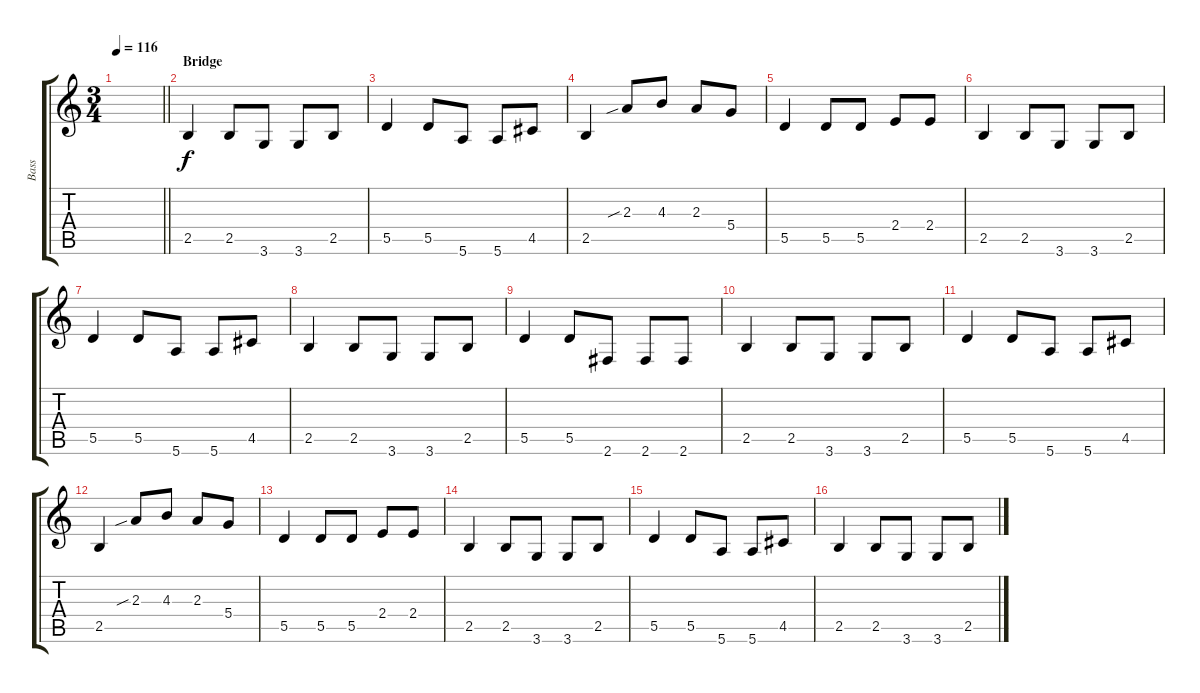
\track ("Bass" "Bass") {instrument electricbassfinger}
\staff {score tabs}
\tuning (E4 B3 G3 D3 A2 E2) {hide}
\ts (3 4)
\tempo 116
\clef g2
\barLineRight lightlight
\ks c
|
\section ("" "Bridge")
2.5.4{volume 14 instrument electricbassfinger} 2.5.8 3.6.8 3.6.8 2.5.8 |
5.5.4 5.5.8 5.6.8 5.6.8 4.5.8 |
2.5.4 2.3{sib}.8 4.3.8 2.3.8 5.4.8 |
5.5.4 5.5.8 5.5.8 2.4.8 2.4.8 |
2.5.4 2.5.8 3.6.8 3.6.8 2.5.8 |
5.5.4 5.5.8 5.6.8 5.6.8 4.5.8 |
2.5.4 2.5.8 3.6.8 3.6.8 2.5.8 |
5.5.4 5.5.8 2.6.8 2.6.8 2.6.8 |
2.5.4 2.5.8 3.6.8 3.6.8 2.5.8 |
5.5.4 5.5.8 5.6.8 5.6.8 4.5.8 |
2.5.4 2.3{sib}.8 4.3.8 2.3.8 5.4.8 |
5.5.4 5.5.8 5.5.8 2.4.8 2.4.8 |
2.5.4 2.5.8 3.6.8 3.6.8 2.5.8 |
5.5.4 5.5.8 5.6.8 5.6.8 4.5.8 |
2.5.4 2.5.8 3.6.8 3.6.8 2.5.8
